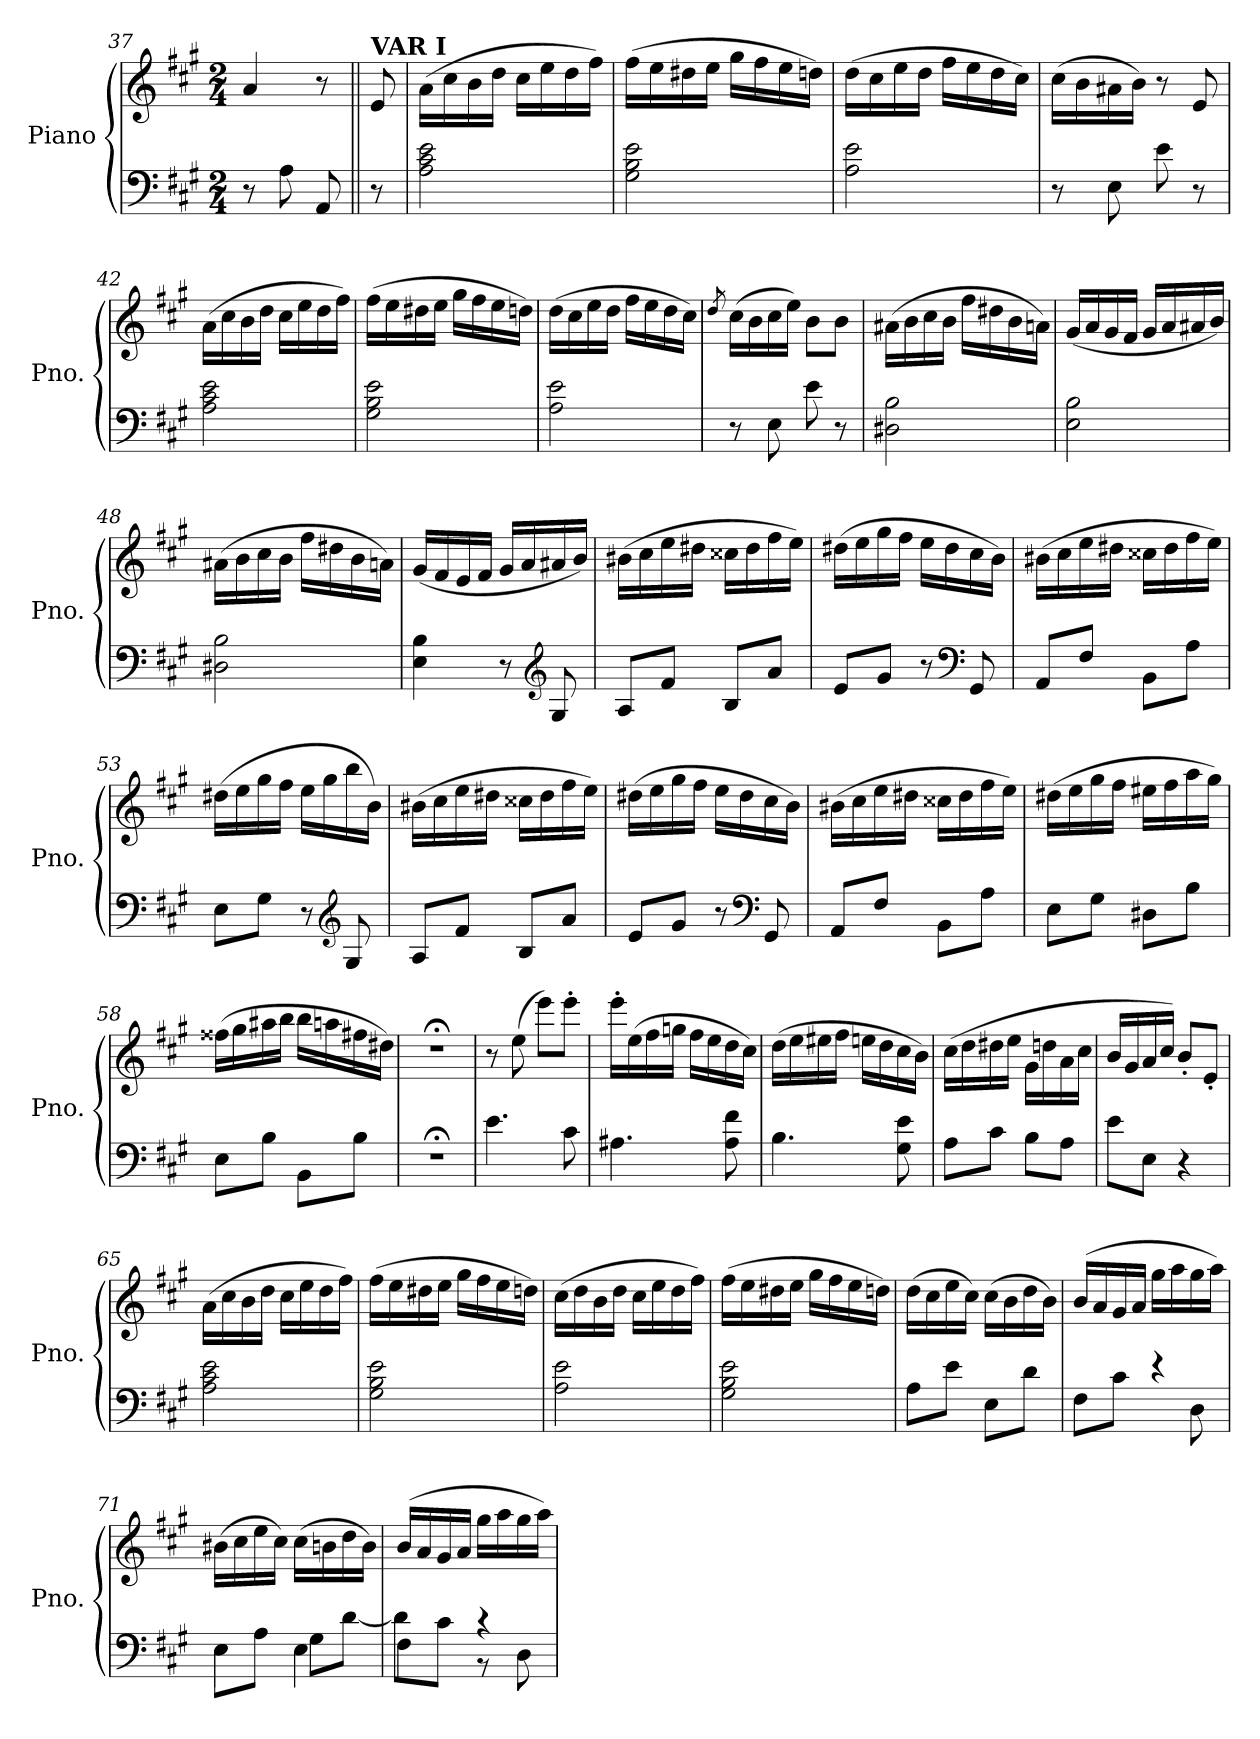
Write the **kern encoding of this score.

**kern	**kern
*part1	*part1
*staff2	*staff1
*I"Piano	*
*I'Pno.	*
*clefF4	*clefG2
*k[f#c#g#]	*k[f#c#g#]
*M2/4	*M2/4
=37	=37
8r	4a/
8A\	.
8AA/	8r
=37X1||	=37X1||
!	!LO:TX:a:B:t=VAR I
8r	8e/
=38	=38
2A\ 2c#\ 2e\	(>16a\LL
.	16cc#\
.	16b\
.	16dd\JJ
.	16cc#\LL
.	16ee\
.	16dd\
.	16ff#\JJ)
=39	=39
2G#\ 2B\ 2e\	(>16ff#\LL
.	16ee\
.	16dd#X\
.	16ee\JJ
.	16gg#\LL
.	16ff#\
.	16ee\
.	16ddn\JJ)
=40	=40
2A\ 2e\	(>16dd\LL
.	16cc#\
.	16ee\
.	16dd\JJ
.	16ff#\LL
.	16ee\
.	16dd\
.	16cc#\JJ)
=41	=41
8r	(>16cc#\LL
.	16b\
8E\	16a#X\
.	16b\JJ)
8e\	8r
8r	8e/
!!LO:PB:g=z
=42	=42
2A\ 2c#\ 2e\	(>16a\LL
.	16cc#\
.	16b\
.	16dd\JJ
.	16cc#\LL
.	16ee\
.	16dd\
.	16ff#\JJ)
=43	=43
2G#\ 2B\ 2e\	(>16ff#\LL
.	16ee\
.	16dd#X\
.	16ee\JJ
.	16gg#\LL
.	16ff#\
.	16ee\
.	16ddn\JJ)
=44	=44
2A\ 2e\	(>16dd\LL
.	16cc#\
.	16ee\
.	16dd\JJ
.	16ff#\LL
.	16ee\
.	16dd\
.	16cc#\JJ)
=45	=45
.	8qdd/
8r	(>16cc#\LL
.	16b\
8E\	16cc#\
.	16ee\JJ)
8e\	8b\L
8r	8b\J
=46	=46
2D#X\ 2B\	(>16a#X\LL
.	16b\
.	16cc#\
.	16b\JJ
.	16ff#\LL
.	16dd#X\
.	16b\
.	16an\JJ)
!!LO:LB:g=z
=47	=47
2E\ 2B\	(<16g#/LL
.	16a/
.	16g#/
.	16f#/JJ
.	16g#/LL
.	16a/
.	16a#X/
.	16b/JJ)
=48	=48
2D#X\ 2B\	(>16a#X\LL
.	16b\
.	16cc#\
.	16b\JJ
.	16ff#\LL
.	16dd#X\
.	16b\
.	16an\JJ)
=49	=49
4E\ 4B\	(<16g#/LL
.	16f#/
.	16e/
.	16f#/JJ
8r	16g#/LL
.	16a/
*clefG2	*
8G#/	16a#X/
.	16b/JJ)
=50	=50
8A/L	(>16b#X\LL
.	16cc#\
8f#/J	16ee\
.	16dd#X\JJ
8B/L	16cc##X\LL
.	16dd#\
8a/J	16ff#\
.	16ee\JJ)
=51	=51
8e/L	(>16dd#X\LL
.	16ee\
8g#/J	16gg#\
.	16ff#\JJ
8r	16ee\LL
.	16dd#\
*clefF4	*
8GG#/	16cc#\
.	16b\JJ)
!!LO:LB:g=z
=52	=52
8AA/L	(>16b#X\LL
.	16cc#\
8F#/J	16ee\
.	16dd#X\JJ
8BB\L	16cc##X\LL
.	16dd#\
8A\J	16ff#\
.	16ee\JJ)
=53	=53
8E\L	(>16dd#X\LL
.	16ee\
8G#\J	16gg#\
.	16ff#\JJ
8r	16ee\LL
.	16gg#\
*clefG2	*
8G#/	16bb\
.	16b\JJ)
=54	=54
8A/L	(>16b#X\LL
.	16cc#\
8f#/J	16ee\
.	16dd#X\JJ
8B/L	16cc##X\LL
.	16dd#\
8a/J	16ff#\
.	16ee\JJ)
=55	=55
8e/L	(>16dd#X\LL
.	16ee\
8g#/J	16gg#\
.	16ff#\JJ
8r	16ee\LL
.	16dd#\
*clefF4	*
8GG#/	16cc#\
.	16b\JJ)
=56	=56
8AA/L	(>16b#X\LL
.	16cc#\
8F#/J	16ee\
.	16dd#X\JJ
8BB\L	16cc##X\LL
.	16dd#\
8A\J	16ff#\
.	16ee\JJ)
!!LO:LB:g=z
=57	=57
8E\L	(>16dd#X\LL
.	16ee\
8G#\J	16gg#\
.	16ff#\JJ
8D#X\L	16ee#X\LL
.	16ff#\
8B\J	16aa\
.	16gg#\JJ)
=58	=58
8E\L	(>16ff##X\LL
.	16gg#\
8B\J	16aa#X\
.	16bb\JJ
8BB\L	16bb\LL
.	16aan\
8B\J	16ff#X\
.	16dd#X\JJ)
=59	=59
2r;<	2r;<
=60	=60
4.e\	8r
.	(>8ee\
.	8eee\L)
8c#\	8eee'\J
=61	=61
4.A#X\	16eee'\LL
.	(>16ee\
.	16ff#\
.	16ggn\JJ
.	16ff#\LL
.	16ee\
8A#\ 8f#\	16dd\
.	16cc#\JJ)
=62	=62
4.B\	(>16dd\LL
.	16ee\
.	16ee#X\
.	16ff#\JJ
.	16een\LL
.	16dd\
8G#\ 8e\	16cc#\
.	16b\JJ)
!!LO:LB:g=z
=63	=63
8A\L	(>16cc#\LL
.	16dd\
8c#\J	16dd#X\
.	16ee\JJ
8B\L	16g#\LL
.	16ddn\
8A\J	16a\
.	16cc#\JJ
=64	=64
8e\L	16b/LL
.	16g#/
8E\J	16a/
.	16cc#/JJ)
4r	8b'/L
.	8e'/J
=65	=65
2A\ 2c#\ 2e\	(>16a\LL
.	16cc#\
.	16b\
.	16dd\JJ
.	16cc#\LL
.	16ee\
.	16dd\
.	16ff#\JJ)
=66	=66
2G#\ 2B\ 2e\	(>16ff#\LL
.	16ee\
.	16dd#X\
.	16ee\JJ
.	16gg#\LL
.	16ff#\
.	16ee\
.	16ddn\JJ)
=67	=67
2A\ 2e\	(>16cc#\LL
.	16dd\
.	16b\
.	16dd\JJ
.	16cc#\LL
.	16ee\
.	16dd\
.	16ff#\JJ)
!!LO:LB:g=z
=68	=68
2G#\ 2B\ 2e\	(>16ff#\LL
.	16ee\
.	16dd#X\
.	16ee\JJ
.	16gg#\LL
.	16ff#\
.	16ee\
.	16ddn\JJ)
=69	=69
8A\L	(>16dd\LL
.	16cc#\
8e\J	16ee\
.	16cc#\JJ)
8E\L	(>16cc#\LL
.	16b\
8d\J	16dd\
.	16b\JJ)
=70	=70
*^	*
8F#\L	4.ryy	(>16b/LL
.	.	16a/
8c#\J	.	16g#/
.	.	16a/JJ
4r	.	16gg#\LL
.	.	16aa\
.	8D\	16gg#\
.	.	16aa\JJ)
=71	=71	=71
4E\	8E\L	(>16b#X\LL
.	.	16cc#\
.	8A\J	16ee\
.	.	16cc#\JJ)
4E\	8G#\L	(>16cc#\LL
.	.	16bn\
.	[8d\J	16dd\
.	.	16b\JJ)
=72	=72	=72
4F#\	8d\L]	(>16b/LL
.	.	16a/
.	8c#\J	16g#/
.	.	16a/JJ
4r	8r	16gg#\LL
.	.	16aa\
.	8D\	16gg#\
.	.	16aa\JJ)
*v	*v	*
=	=
*-	*-
